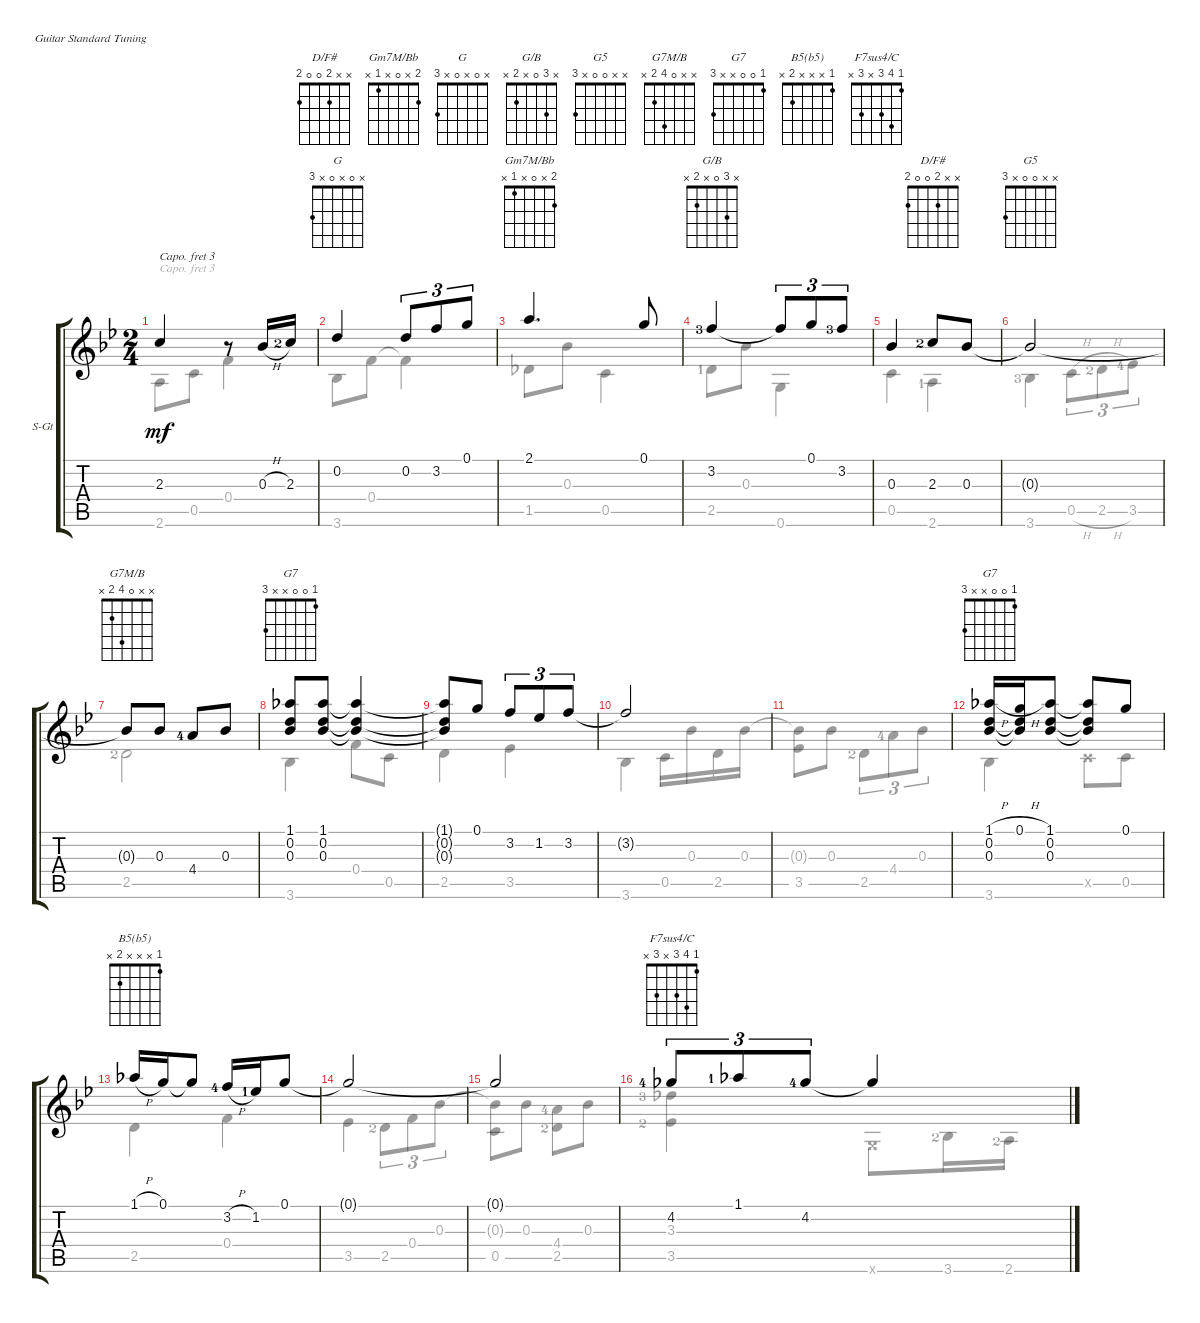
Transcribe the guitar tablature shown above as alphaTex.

\defaultSystemsLayout 4
\bracketExtendMode groupsimilarinstruments
\firstSystemTrackNameOrientation horizontal
\otherSystemsTrackNameOrientation horizontal
\chordDiagramsInScore
\track ("Steel Guitar" "S-Gt") {instrument acousticguitarsteel}
\staff {score tabs}
\capo 3
\tuning (E4 B3 G3 D3 A2 E2)
\chord ("D/F#" x x 2 0 0 2)
\chord ("Gm7M/Bb" 2 x 0 x 1 x)
\chord ("G" x 0 x 0 x 3)
\chord ("G/B" x 3 0 x 2 x)
\chord ("G5" x x 0 0 x 3)
\chord ("G7M/B" x x 0 4 2 x)
\chord ("G7" 1 0 0 x x 3)
\chord ("B5(b5)" 1 x x x 2 x)
\chord ("F7sus4/C" 1 4 3 x 3 x)
\voice
\ts (2 4)
\tempo (75 hide)
\clef g2
\ks bb
2.3{t}.4{dy mf} r.8 0.3{h}.16 2.3{lf 3}.16 |
0.2.4{ch "G"} 0.2.8{tu (3 2)} 3.2.8{tu (3 2)} 0.1.8{tu (3 2)} |
2.1.4{d ch "Gm7M/Bb"} 0.1.8 |
3.2{lf 4}.4{ch "G/B"} 3.2{t}.8{tu (3 2)} 0.1.8{tu (3 2)} 3.2{lf 4}.8{tu (3 2)} |
0.3.4 2.3{lf 3}.8{ch "D/F#"} 0.3.8 |
0.3{t}.2{ch "G5"} |
0.3{t}.8{ch "G7M/B"} 0.3.8 4.4{lf 5}.8 0.3.8 |
(0.2 0.3 1.1).8{ch "G7"} (0.3 0.2 1.1).8 (0.3{t} 0.2{t} 1.1{t}).4 |
(0.3{t} 0.2{t} 1.1{t}).8 0.1.8 3.2.8{tu (3 2)} 1.2.8{tu (3 2)} 3.2.8{tu (3 2)} |
3.2{t}.2 |
|
(1.1{h} 0.2 0.3).16{ch "G7"} (0.1{h} 0.3{t} 0.2{t}).16 (1.1 0.2 0.3).8 (1.1{t} 0.2{t} 0.3{t}).8 0.1.8 |
1.1{h}.16{ch "B5(b5)"} 0.1.16 0.1{t}.8 3.2{h lf 5}.16 1.2{lf 2}.16 0.1.8 |
0.1{t}.2 |
0.1{t}.2 |
4.2{lf 5}.8{tu (3 2) ch "F7sus4/C"} 1.1{lf 2}.8{tu (3 2)} 4.2{lf 5}.8{tu (3 2)} 4.2{t}.4
\voice
\clef g2
\ottava regular
\simile none
\ks bb
2.6.8{dy mf} 0.5.8 0.4.4 |
3.6.8 0.4.8 0.4{t}.4 |
1.5.8 0.3.8 0.5.4 |
2.5{lf 2}.8 0.3.8 0.6.4 |
0.5.4 2.6{lf 2}.4 |
3.6{lf 4}.4 0.5{h}.8{tu (3 2)} 2.5{h lf 3}.8{tu (3 2)} 3.5{lf 5}.8{tu (3 2)} |
2.5{lf 3}.2 |
3.6.4 0.4.8 0.5.8 |
2.5.4 3.5.4 |
3.6.4 0.5.16 0.3.16 2.5.16 0.3.16 |
(3.5 0.3{t}).8 0.3.8 2.5{lf 3}.8{tu (3 2)} 4.4{lf 5}.8{tu (3 2)} 0.3.8{tu (3 2)} |
3.6.4 0.5{x}.8 0.5.8 |
2.5.4 0.4.4 |
3.5.4 2.5{lf 3}.8{tu (3 2)} 0.4.8{tu (3 2)} 0.3.8{tu (3 2)} |
(0.5 0.3{t}).8 0.3.8 (2.5{lf 3} 4.4{lf 5}).8 0.3.8 |
(3.5{lf 3} 3.3{lf 4}).4 0.6{x}.8 3.6{lf 3}.16 2.6{lf 3}.16
